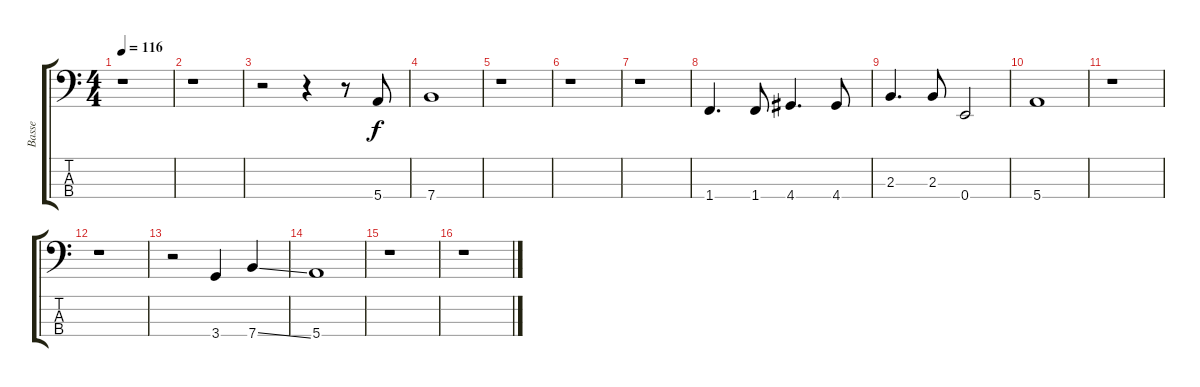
\track ("Basse" "Basse") {instrument electricbassfinger}
\staff {score tabs}
\tuning (G2 D2 A1 E1) {hide}
\ts (4 4)
\tempo 116
\clef f4
\ks c
r.1{dy f} |
r.1 |
r.2 r.4 r.8 5.4.8 |
7.4.1 |
r.1 |
r.1 |
r.1 |
1.4.4{d} 1.4.8 4.4.4{d} 4.4.8 |
2.3.4{d} 2.3.8 0.4.2 |
5.4.1 |
r.1 |
r.1 |
r.2 3.4.4 7.4{ss}.4 |
5.4.1 |
r.1 |
r.1
